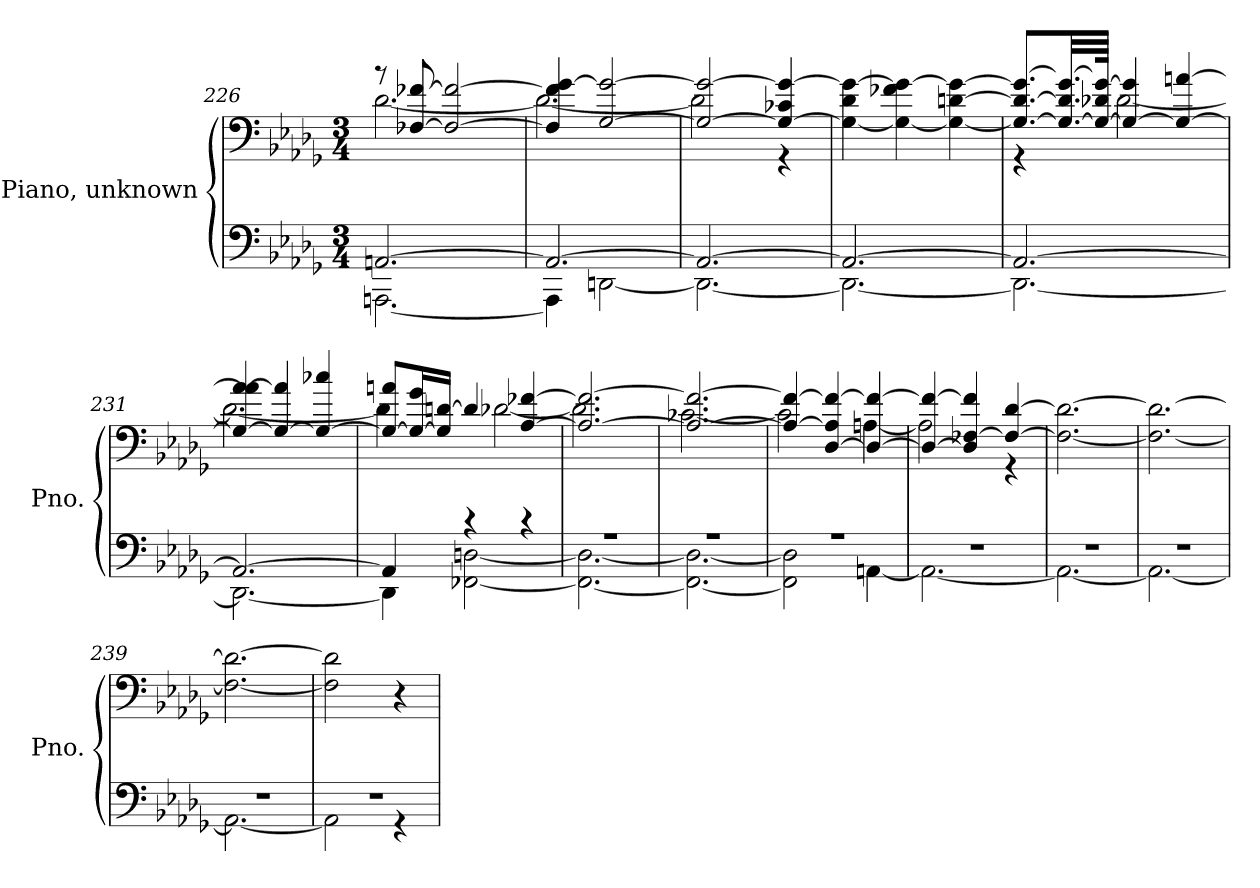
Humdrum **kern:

**kern	**kern
*part1	*part1
*staff2	*staff1
*I"Piano, unknown	*
*I'Pno.	*
*clefF4	*clefF4
*k[b-e-a-d-g-]	*k[b-e-a-d-g-]
*M3/4	*M3/4
=226	=226
*^	*^
[2.AAn/	[2.AAAn\	8r	[2.d-\
.	.	[8F-X/ [8f-X/	.
.	.	2F-/_ 2f-/_	.
=227	=227	=227	=227
2.AA/_	4AAA\]	4F-/] 4f-/] [4g-/	2.d-\_
.	[2DDn\	[2G-/ 2g-/_	.
=228	=228	=228	=228
2.AA/_	2.DD\_	2G-/_ 2g-/_	2d-\]
.	.	4G-/_ 4c-X/ 4g-/_	4r
*	*	*v	*v
=229	=229	=229
2.AA/_	2.DD\_	4G-\_ 4d-\ 4g-\_
.	.	4G-\_ 4f-X\ 4g-\_
.	.	4G-\_ [4dn\ 4g-\_
=230	=230	=230
*	*	*^
2.AA/_	2.DD\_	8.G-/_ 8.d/_ 8.g-/_L	4r
.	.	32.G-/_ 32.d/] 32.g-/_LL	.
.	.	64G-/_ 64d-X/ 64g-/_JJJk	.
.	.	4G-/_ 4g-/]	[2d-\
.	.	4G-/_ [4an/	.
!!LO:LB:g=z	!!
=231	=231	=231	=231
2.AA/_	2.DD\_	4G-/_ [4a-/ 4a/]	2.d-\_
.	.	4G-/_ 4a-/]	.
.	.	4G-/_ 4cc-X/	.
=232	=232	=232	=232
4AA/]	4DD\]	8G-/_ 8an/L	4d-\]
.	.	16G-/_ 16g-/L	.
.	.	16G-/] [16dn/JJ	.
4r	[2FF-X\ [2Dn\	4d/]	[2d-X\
4r	.	[4A-/ [4f-X/	.
=233	=233	=233	=233
2.r	2.FF-\_ 2.D\_	2.A-/_ 2.f-/_	2.d-\]
=234	=234	=234	=234
2.r	2.FF-\_ 2.D\_	2.A-/_ 2.f-/_	[2.c-X\
=235	=235	=235	=235
2.r	2FF-\] 2D\]	4A-/_ 4f-/_	2c-\]
.	.	[4D-/ 4A-/] 4f-/_	.
.	[4AAn\	4D-/_ 4f-/_	[4An\
=236	=236	=236	=236
2.r	2.AA\_	4D-/_ 4f-/_	2A\]
.	.	4D-/] [4F-X/ 4f-/]	.
.	.	4F-/_ [4d-/	4r
*	*	*v	*v
=237	=237	=237
2.r	2.AA\_	2.F-\_ 2.d-\_
=238	=238	=238
2.r	2.AA\_	2.F-\_ 2.d-\_
!!LO:LB:g=z
=239	=239	=239
2.r	2.AA\_	2.F-\_ 2.d-\_
=240	=240	=240
2.r	2AA\]	2F-\] 2d-\]
.	4r	4r
*v	*v	*
=	=
*-	*-
